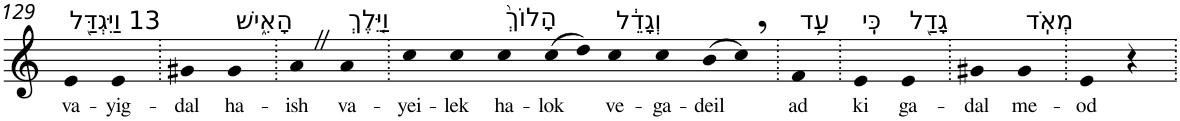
**kern	**text
*part1	*part1
*staff1	*staff1
*I"Piano	*
*I'Pno	*
!!LO:PB:g=z
*clefG2	*
*k[]	*
=129	=129
!LO:TX:a:t=13 וַיִּגְדַּ֖ל	!
!	!LO:LY:b
4e	va-
!	!LO:LY:b
4e	-yig-
=130.	=130.
!	!LO:LY:b
4g#X	-dal
!LO:TX:a:t=הָאִ֑ישׁ	!
!	!LO:LY:b
4g#	ha-
=131.	=131.
!	!LO:LY:b
4aZ	-ish
!LO:TX:a:t=וַיֵּ֤לֶךְ	!
!	!LO:LY:b
4a	va-
=132.	=132.
!	!LO:LY:b
4cc	-yei-
!	!LO:LY:b
4cc	-lek
!LO:TX:a:t=הָלוֹךְ֙	!
!	!LO:LY:b
4cc	ha-
!	!LO:LY:b
(>8cc	-lok
8dd)	.
!LO:TX:a:t=וְגָדֵ֔ל	!
!	!LO:LY:b
4cc	ve-
!	!LO:LY:b
4cc	-ga-
!	!LO:LY:b
(>8b	-deil
8cc,)	.
=133.	=133.
!LO:TX:a:t=עַ֥ד	!
!	!LO:LY:b
4f	ad
=134.	=134.
!LO:TX:a:t=כִּֽי	!
!	!LO:LY:b
4e	ki
!LO:TX:a:t=גָדַ֖ל	!
!	!LO:LY:b
4e	ga-
=135.	=135.
!	!LO:LY:b
4g#X	-dal
!LO:TX:a:t=מְאֹֽד	!
!	!LO:LY:b
4g#	me-
=136.	=136.
!	!LO:LY:b
4e	-od
4r	.
=.	=.
*-	*-
